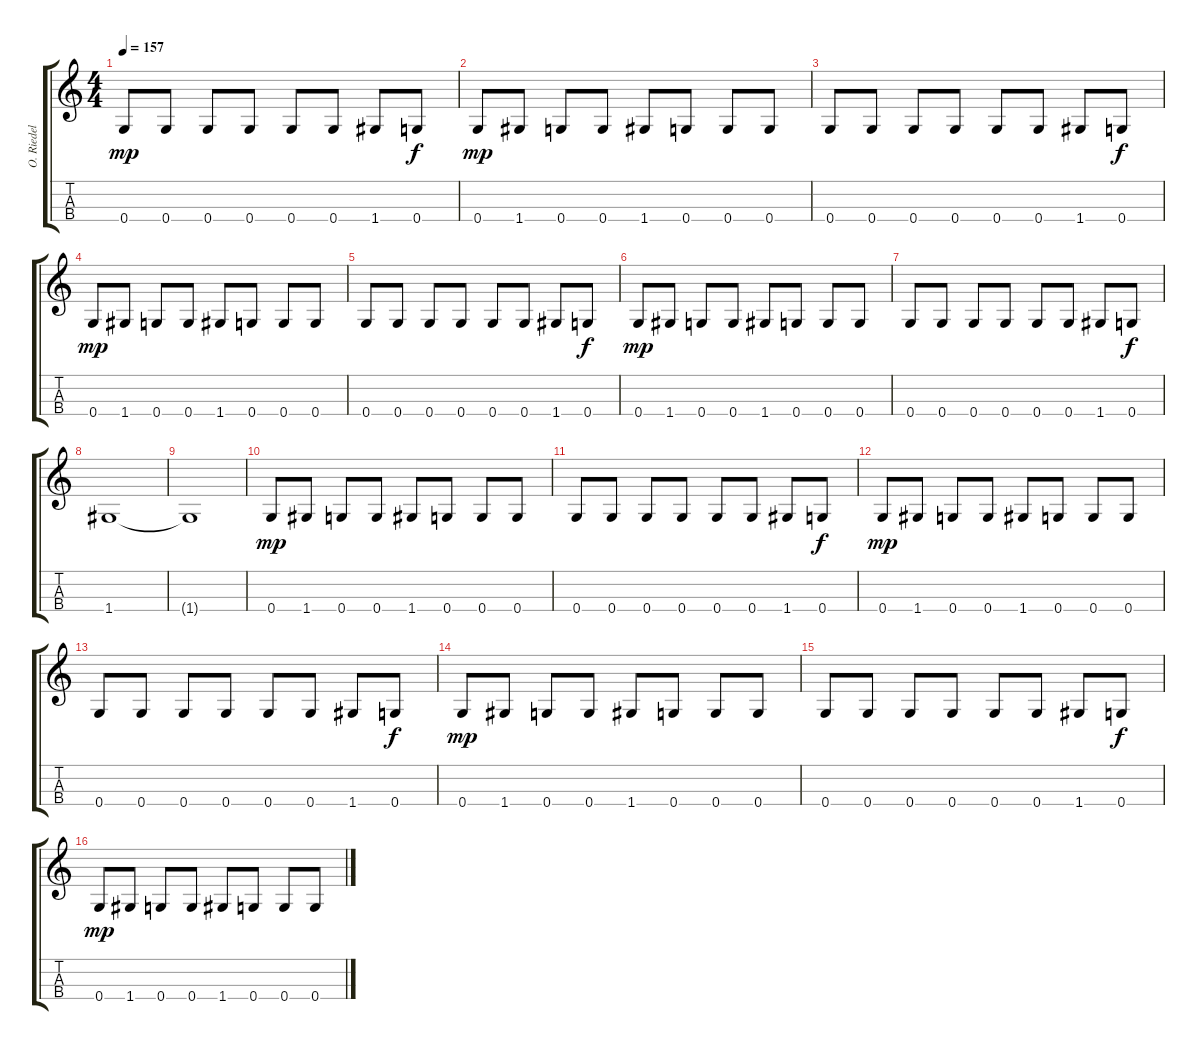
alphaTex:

\track ("O. Riedel" "O. Riedel") {instrument acousticguitarsteel}
\staff {score tabs}
\tuning (A2 E2 C2 G2) {hide}
\ts (4 4)
\tempo 157
\clef g2
\ks c
0.4.8{dy mp} 0.4.8 0.4.8 0.4.8 0.4.8 0.4.8 1.4.8 0.4.8{dy f} |
0.4.8{dy mp} 1.4.8 0.4.8 0.4.8 1.4.8 0.4.8 0.4.8 0.4.8 |
0.4.8 0.4.8 0.4.8 0.4.8 0.4.8 0.4.8 1.4.8 0.4.8{dy f} |
0.4.8{dy mp} 1.4.8 0.4.8 0.4.8 1.4.8 0.4.8 0.4.8 0.4.8 |
0.4.8 0.4.8 0.4.8 0.4.8 0.4.8 0.4.8 1.4.8 0.4.8{dy f} |
0.4.8{dy mp} 1.4.8 0.4.8 0.4.8 1.4.8 0.4.8 0.4.8 0.4.8 |
0.4.8 0.4.8 0.4.8 0.4.8 0.4.8 0.4.8 1.4.8 0.4.8{dy f} |
1.4.1 |
1.4{t}.1 |
0.4.8{dy mp} 1.4.8 0.4.8 0.4.8 1.4.8 0.4.8 0.4.8 0.4.8 |
0.4.8 0.4.8 0.4.8 0.4.8 0.4.8 0.4.8 1.4.8 0.4.8{dy f} |
0.4.8{dy mp} 1.4.8 0.4.8 0.4.8 1.4.8 0.4.8 0.4.8 0.4.8 |
0.4.8 0.4.8 0.4.8 0.4.8 0.4.8 0.4.8 1.4.8 0.4.8{dy f} |
0.4.8{dy mp} 1.4.8 0.4.8 0.4.8 1.4.8 0.4.8 0.4.8 0.4.8 |
0.4.8 0.4.8 0.4.8 0.4.8 0.4.8 0.4.8 1.4.8 0.4.8{dy f} |
0.4.8{dy mp} 1.4.8 0.4.8 0.4.8 1.4.8 0.4.8 0.4.8 0.4.8
